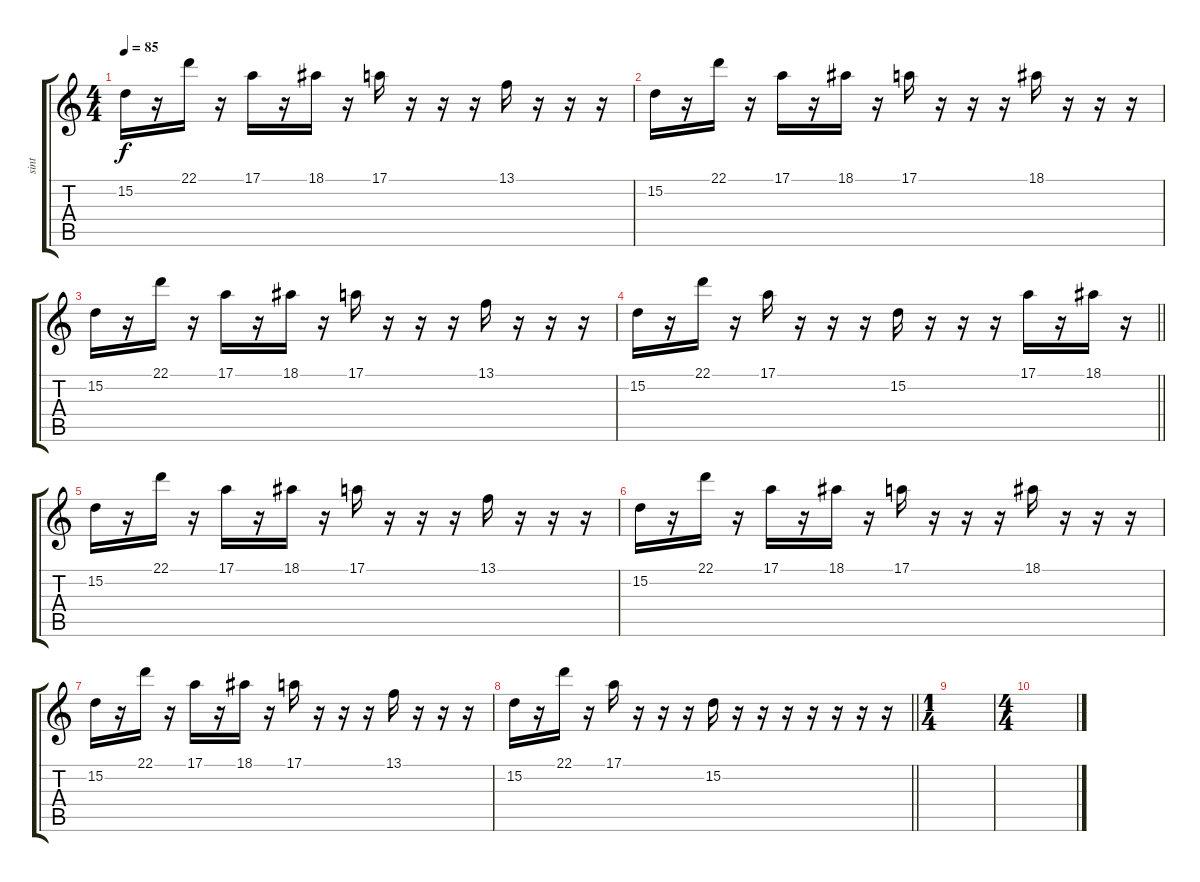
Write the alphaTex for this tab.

\track ("sint" "sint") {instrument lead2sawtooth}
\staff {score tabs}
\tuning (E4 B3 G3 D3 A2 E2) {hide}
\ts (4 4)
\tempo 85
\clef g2
\ks c
15.2.16{dy f} r.16 22.1.16 r.16 17.1.16 r.16 18.1.16 r.16 17.1.16 r.16 r.16 r.16 13.1.16 r.16 r.16 r.16 |
15.2.16 r.16 22.1.16 r.16 17.1.16 r.16 18.1.16 r.16 17.1.16 r.16 r.16 r.16 18.1.16 r.16 r.16 r.16 |
15.2.16 r.16 22.1.16 r.16 17.1.16 r.16 18.1.16 r.16 17.1.16 r.16 r.16 r.16 13.1.16 r.16 r.16 r.16 |
\barLineRight lightlight
15.2.16 r.16 22.1.16 r.16 17.1.16 r.16 r.16 r.16 15.2.16 r.16 r.16 r.16 17.1.16 r.16 18.1.16 r.16 |
15.2.16 r.16 22.1.16 r.16 17.1.16 r.16 18.1.16 r.16 17.1.16 r.16 r.16 r.16 13.1.16 r.16 r.16 r.16 |
15.2.16 r.16 22.1.16 r.16 17.1.16 r.16 18.1.16 r.16 17.1.16 r.16 r.16 r.16 18.1.16 r.16 r.16 r.16 |
15.2.16 r.16 22.1.16 r.16 17.1.16 r.16 18.1.16 r.16 17.1.16 r.16 r.16 r.16 13.1.16 r.16 r.16 r.16 |
\barLineRight lightlight
15.2.16 r.16 22.1.16 r.16 17.1.16 r.16 r.16 r.16 15.2.16 r.16 r.16 r.16 r.16 r.16 r.16 r.16 |
\ts (1 4)
|
\ts (4 4)
